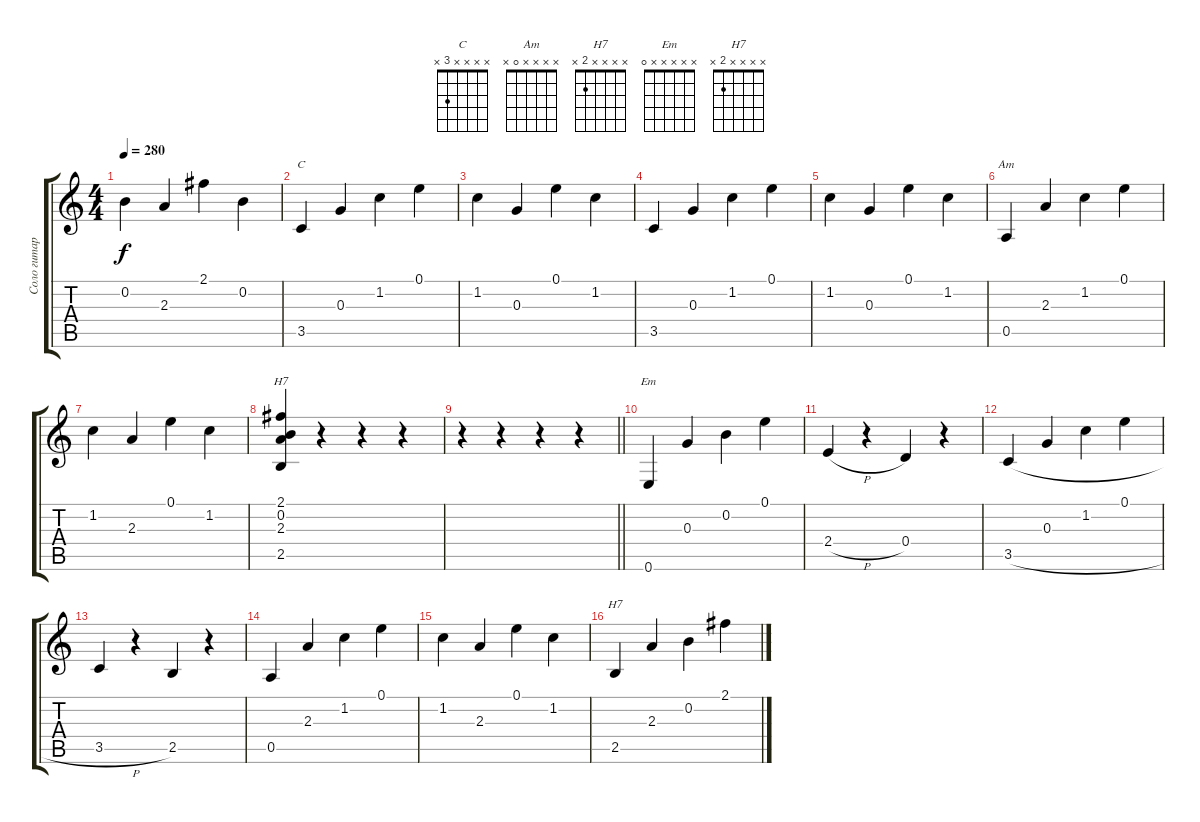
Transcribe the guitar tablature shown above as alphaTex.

\track ("Соло гитара" "Соло гитар") {instrument electricguitarjazz}
\staff {score tabs}
\tuning (E4 B3 G3 D3 A2 E2) {hide}
\chord ("C" x x x x 3 x)
\chord ("Am" x x x x 0 x)
\chord ("Н7" x x x x 2 x)
\chord ("Em" x x x x x 0)
\chord ("H7" x x x x 2 x)
\ts (4 4)
\tempo 280
\clef g2
\ks c
0.2.4{dy f} 2.3.4 2.1.4 0.2.4 |
3.5.4{ch "C"} 0.3.4 1.2.4 0.1.4 |
1.2.4 0.3.4 0.1.4 1.2.4 |
3.5.4 0.3.4 1.2.4 0.1.4 |
1.2.4 0.3.4 0.1.4 1.2.4 |
0.5.4{ch "Am"} 2.3.4 1.2.4 0.1.4 |
1.2.4 2.3.4 0.1.4 1.2.4 |
(2.1 0.2 2.3 2.5).4{ch "Н7"} r.4 r.4 r.4 |
\barLineRight lightlight
r.4 r.4 r.4 r.4 |
0.6.4{ch "Em"} 0.3.4 0.2.4 0.1.4 |
2.4{h}.4 r.4 0.4.4 r.4 |
3.5{h}.4 0.3.4 1.2.4 0.1.4 |
3.5{h}.4 r.4 2.5.4 r.4 |
0.5.4 2.3.4 1.2.4 0.1.4 |
1.2.4 2.3.4 0.1.4 1.2.4 |
2.5.4{ch "H7"} 2.3.4 0.2.4 2.1.4
